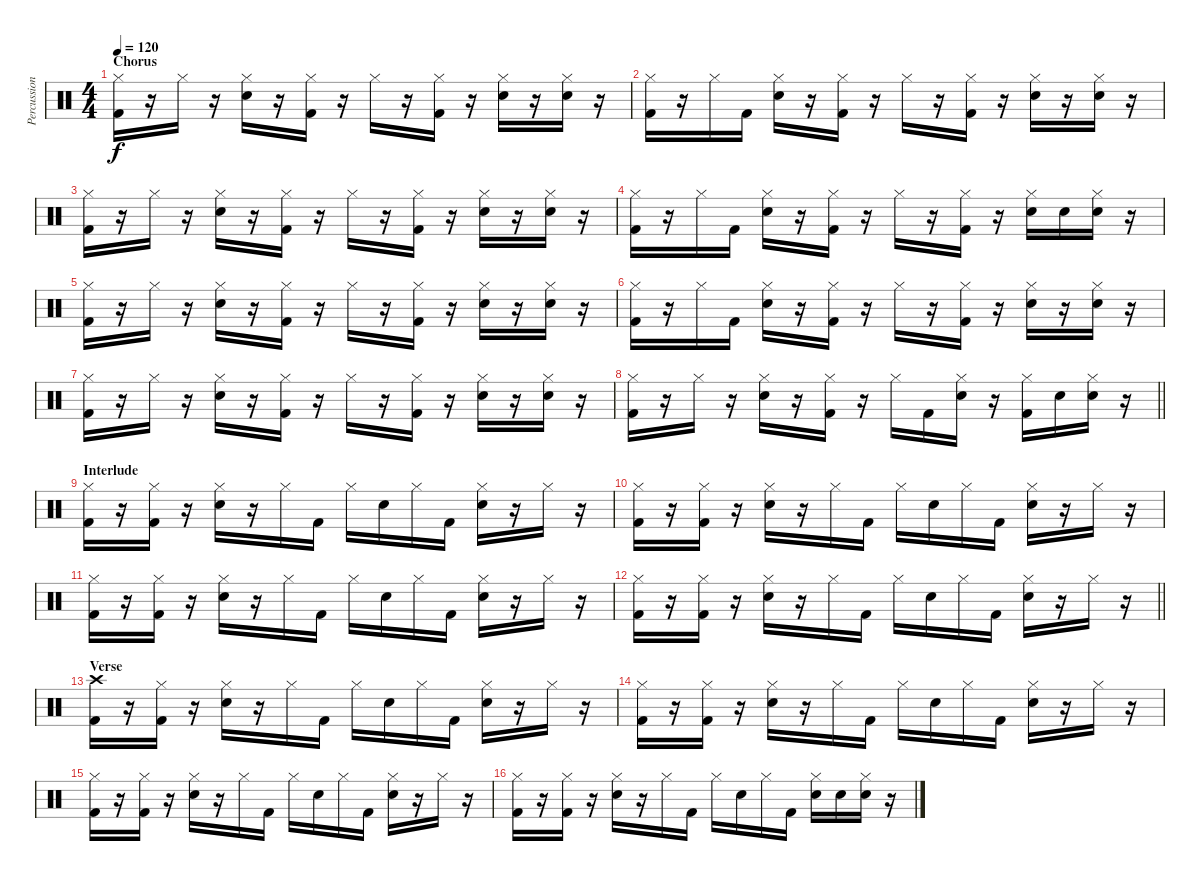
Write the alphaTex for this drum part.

\track ("Percussion" "Percussion") {instrument percussion}
\staff {score}
\articulation defaults
\ts (4 4)
\section ("" "Chorus")
\tempo 120
\clef neutral
\ks c
("Hi-Hat (closed)" "Kick (hit) 2").16{dy f} r.16 "Hi-Hat (closed)".16 r.16 ("Hi-Hat (closed)" "Electric Snare (hit)").16 r.16 ("Hi-Hat (closed)" "Kick (hit) 2").16 r.16 "Hi-Hat (closed)".16 r.16 ("Hi-Hat (closed)" "Kick (hit) 2").16 r.16 ("Hi-Hat (closed)" "Electric Snare (hit)").16 r.16 ("Hi-Hat (closed)" "Electric Snare (hit)").16 r.16 |
("Hi-Hat (closed)" "Kick (hit) 2").16 r.16 "Hi-Hat (closed)".16 "Kick (hit) 2".16 ("Hi-Hat (closed)" "Electric Snare (hit)").16 r.16 ("Hi-Hat (closed)" "Kick (hit) 2").16 r.16 "Hi-Hat (closed)".16 r.16 ("Hi-Hat (closed)" "Kick (hit) 2").16 r.16 ("Hi-Hat (closed)" "Electric Snare (hit)").16 r.16 ("Hi-Hat (closed)" "Electric Snare (hit)").16 r.16 |
("Hi-Hat (closed)" "Kick (hit) 2").16 r.16 "Hi-Hat (closed)".16 r.16 ("Hi-Hat (closed)" "Electric Snare (hit)").16 r.16 ("Hi-Hat (closed)" "Kick (hit) 2").16 r.16 "Hi-Hat (closed)".16 r.16 ("Hi-Hat (closed)" "Kick (hit) 2").16 r.16 ("Hi-Hat (closed)" "Electric Snare (hit)").16 r.16 ("Hi-Hat (closed)" "Electric Snare (hit)").16 r.16 |
("Hi-Hat (closed)" "Kick (hit) 2").16 r.16 "Hi-Hat (closed)".16 "Kick (hit) 2".16 ("Hi-Hat (closed)" "Electric Snare (hit)").16 r.16 ("Hi-Hat (closed)" "Kick (hit) 2").16 r.16 "Hi-Hat (closed)".16 r.16 ("Hi-Hat (closed)" "Kick (hit) 2").16 r.16 ("Hi-Hat (closed)" "Electric Snare (hit)").16 "Electric Snare (hit)".16 ("Hi-Hat (closed)" "Electric Snare (hit)").16 r.16 |
("Hi-Hat (closed)" "Kick (hit) 2").16 r.16 "Hi-Hat (closed)".16 r.16 ("Hi-Hat (closed)" "Electric Snare (hit)").16 r.16 ("Hi-Hat (closed)" "Kick (hit) 2").16 r.16 "Hi-Hat (closed)".16 r.16 ("Hi-Hat (closed)" "Kick (hit) 2").16 r.16 ("Hi-Hat (closed)" "Electric Snare (hit)").16 r.16 ("Hi-Hat (closed)" "Electric Snare (hit)").16 r.16 |
("Hi-Hat (closed)" "Kick (hit) 2").16 r.16 "Hi-Hat (closed)".16 "Kick (hit) 2".16 ("Hi-Hat (closed)" "Electric Snare (hit)").16 r.16 ("Hi-Hat (closed)" "Kick (hit) 2").16 r.16 "Hi-Hat (closed)".16 r.16 ("Hi-Hat (closed)" "Kick (hit) 2").16 r.16 ("Hi-Hat (closed)" "Electric Snare (hit)").16 r.16 ("Hi-Hat (closed)" "Electric Snare (hit)").16 r.16 |
("Hi-Hat (closed)" "Kick (hit) 2").16 r.16 "Hi-Hat (closed)".16 r.16 ("Hi-Hat (closed)" "Electric Snare (hit)").16 r.16 ("Hi-Hat (closed)" "Kick (hit) 2").16 r.16 "Hi-Hat (closed)".16 r.16 ("Hi-Hat (closed)" "Kick (hit) 2").16 r.16 ("Hi-Hat (closed)" "Electric Snare (hit)").16 r.16 ("Hi-Hat (closed)" "Electric Snare (hit)").16 r.16 |
\barLineRight lightlight
("Hi-Hat (closed)" "Kick (hit) 2").16 r.16 "Hi-Hat (closed)".16 r.16 ("Hi-Hat (closed)" "Electric Snare (hit)").16 r.16 ("Hi-Hat (closed)" "Kick (hit) 2").16 r.16 "Hi-Hat (closed)".16 "Kick (hit) 2".16 ("Hi-Hat (closed)" "Electric Snare (hit)").16 r.16 ("Hi-Hat (closed)" "Kick (hit) 2").16 "Electric Snare (hit)".16 ("Hi-Hat (closed)" "Electric Snare (hit)").16 r.16 |
\section ("" "Interlude")
("Hi-Hat (closed)" "Kick (hit) 2").16 r.16 ("Hi-Hat (closed)" "Kick (hit) 2").16 r.16 ("Hi-Hat (closed)" "Electric Snare (hit)").16 r.16 "Hi-Hat (closed)".16 "Kick (hit) 2".16 "Hi-Hat (closed)".16 "Electric Snare (hit)".16 "Hi-Hat (closed)".16 "Kick (hit) 2".16 ("Hi-Hat (closed)" "Electric Snare (hit)").16 r.16 "Hi-Hat (closed)".16 r.16 |
("Hi-Hat (closed)" "Kick (hit) 2").16 r.16 ("Hi-Hat (closed)" "Kick (hit) 2").16 r.16 ("Hi-Hat (closed)" "Electric Snare (hit)").16 r.16 "Hi-Hat (closed)".16 "Kick (hit) 2".16 "Hi-Hat (closed)".16 "Electric Snare (hit)".16 "Hi-Hat (closed)".16 "Kick (hit) 2".16 ("Hi-Hat (closed)" "Electric Snare (hit)").16 r.16 "Hi-Hat (closed)".16 r.16 |
("Hi-Hat (closed)" "Kick (hit) 2").16 r.16 ("Hi-Hat (closed)" "Kick (hit) 2").16 r.16 ("Hi-Hat (closed)" "Electric Snare (hit)").16 r.16 "Hi-Hat (closed)".16 "Kick (hit) 2".16 "Hi-Hat (closed)".16 "Electric Snare (hit)".16 "Hi-Hat (closed)".16 "Kick (hit) 2".16 ("Hi-Hat (closed)" "Electric Snare (hit)").16 r.16 "Hi-Hat (closed)".16 r.16 |
\barLineRight lightlight
("Hi-Hat (closed)" "Kick (hit) 2").16 r.16 ("Hi-Hat (closed)" "Kick (hit) 2").16 r.16 ("Hi-Hat (closed)" "Electric Snare (hit)").16 r.16 "Hi-Hat (closed)".16 "Kick (hit) 2".16 "Hi-Hat (closed)".16 "Electric Snare (hit)".16 "Hi-Hat (closed)".16 "Kick (hit) 2".16 ("Hi-Hat (closed)" "Electric Snare (hit)").16 r.16 "Hi-Hat (closed)".16 r.16 |
\section ("" "Verse")
("Crash high (hit)" "Kick (hit) 2").16 r.16 ("Hi-Hat (closed)" "Kick (hit) 2").16 r.16 ("Hi-Hat (closed)" "Electric Snare (hit)").16 r.16 "Hi-Hat (closed)".16 "Kick (hit) 2".16 "Hi-Hat (closed)".16 "Electric Snare (hit)".16 "Hi-Hat (closed)".16 "Kick (hit) 2".16 ("Hi-Hat (closed)" "Electric Snare (hit)").16 r.16 "Hi-Hat (closed)".16 r.16 |
("Hi-Hat (closed)" "Kick (hit) 2").16 r.16 ("Hi-Hat (closed)" "Kick (hit) 2").16 r.16 ("Hi-Hat (closed)" "Electric Snare (hit)").16 r.16 "Hi-Hat (closed)".16 "Kick (hit) 2".16 "Hi-Hat (closed)".16 "Electric Snare (hit)".16 "Hi-Hat (closed)".16 "Kick (hit) 2".16 ("Hi-Hat (closed)" "Electric Snare (hit)").16 r.16 "Hi-Hat (closed)".16 r.16 |
("Hi-Hat (closed)" "Kick (hit) 2").16 r.16 ("Hi-Hat (closed)" "Kick (hit) 2").16 r.16 ("Hi-Hat (closed)" "Electric Snare (hit)").16 r.16 "Hi-Hat (closed)".16 "Kick (hit) 2".16 "Hi-Hat (closed)".16 "Electric Snare (hit)".16 "Hi-Hat (closed)".16 "Kick (hit) 2".16 ("Hi-Hat (closed)" "Electric Snare (hit)").16 r.16 "Hi-Hat (closed)".16 r.16 |
("Hi-Hat (closed)" "Kick (hit) 2").16 r.16 ("Hi-Hat (closed)" "Kick (hit) 2").16 r.16 ("Hi-Hat (closed)" "Electric Snare (hit)").16 r.16 "Hi-Hat (closed)".16 "Kick (hit) 2".16 "Hi-Hat (closed)".16 "Electric Snare (hit)".16 "Hi-Hat (closed)".16 "Kick (hit) 2".16 ("Hi-Hat (closed)" "Electric Snare (hit)").16 "Electric Snare (hit)".16 ("Hi-Hat (closed)" "Electric Snare (hit)").16 r.16
